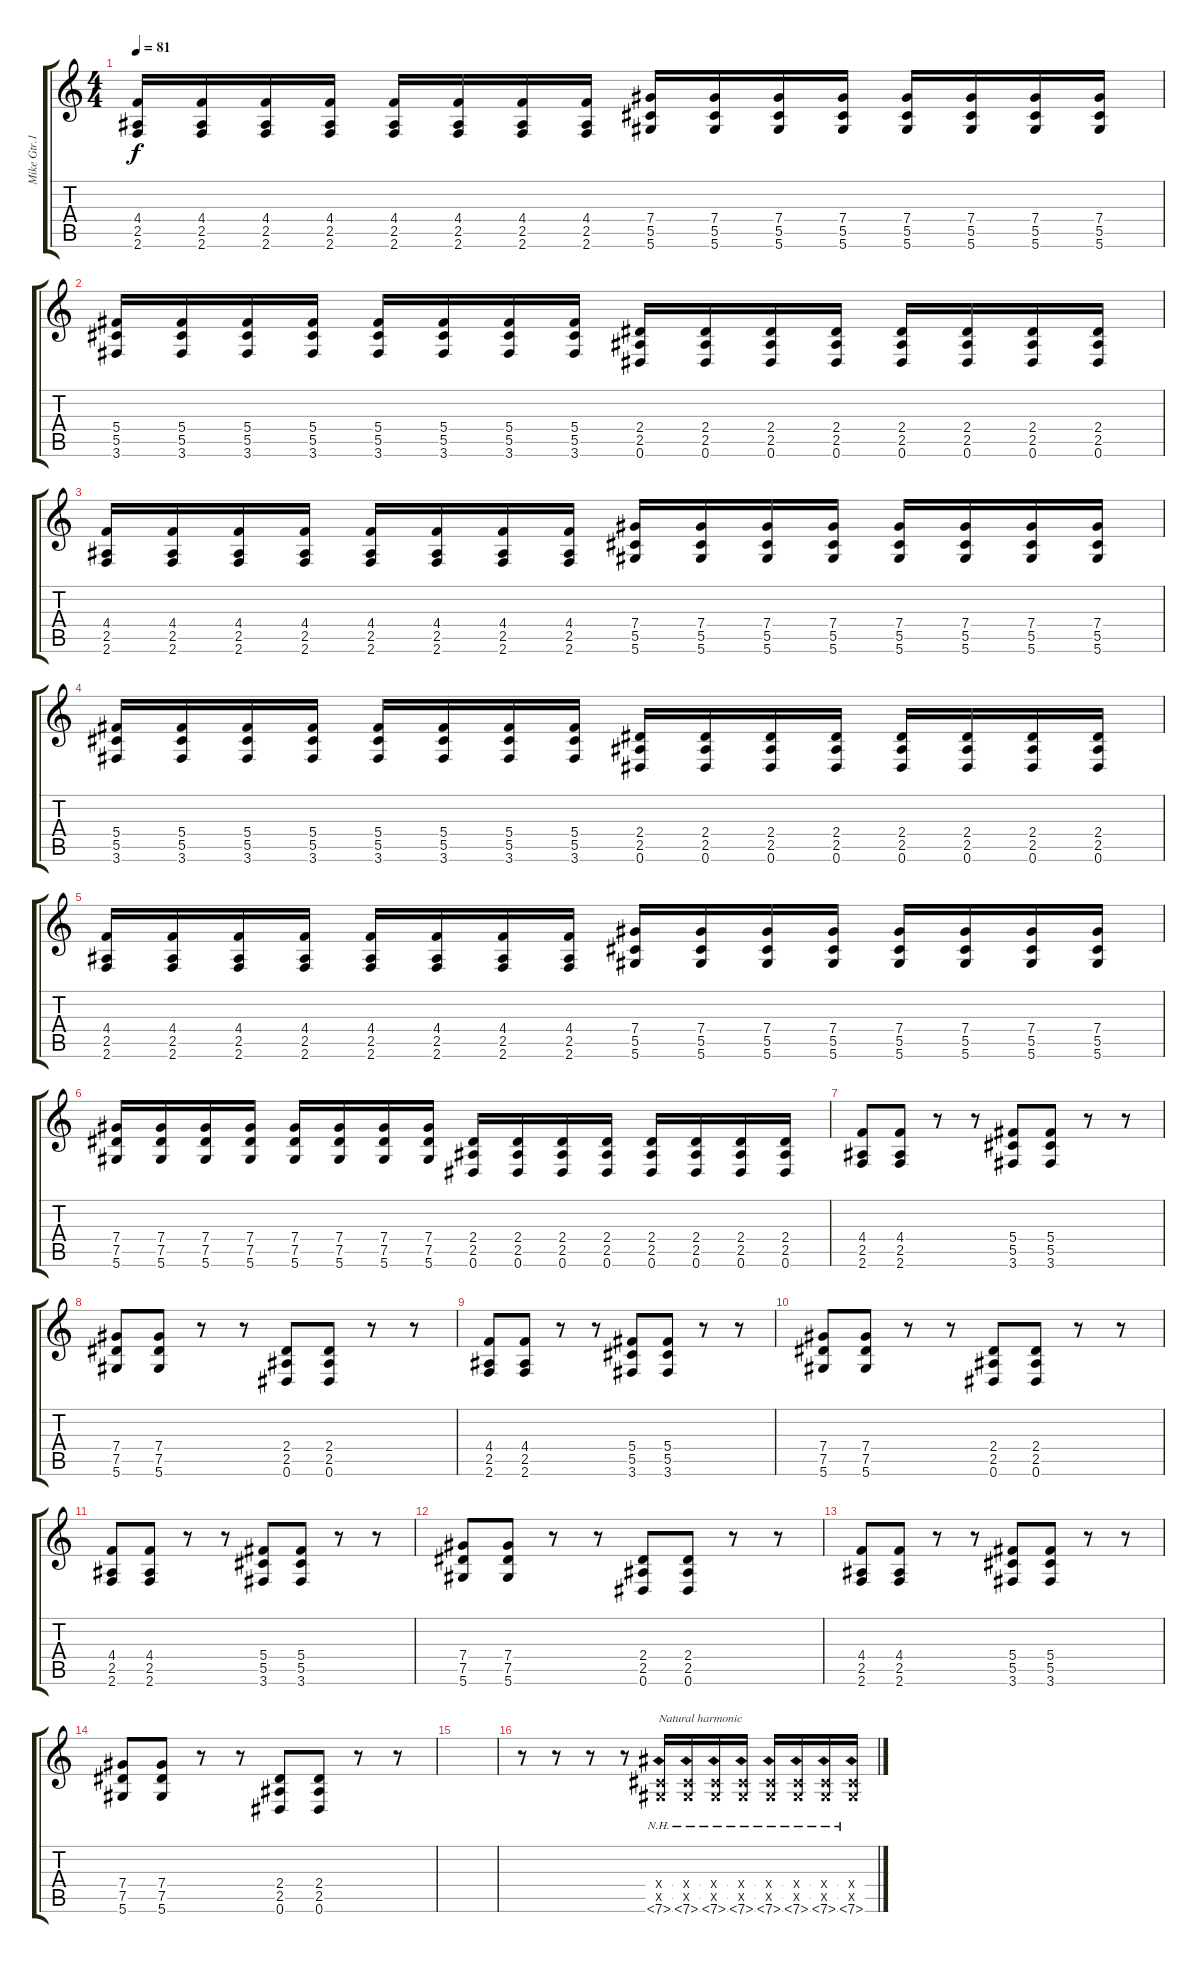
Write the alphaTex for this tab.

\track ("Mike Gtr.1" "Mike Gtr.1") {instrument distortionguitar}
\staff {score tabs}
\tuning (Eb4 Bb3 Gb3 Db3 Ab2 Eb2) {hide}
\ts (4 4)
\tempo 81
\clef g2
\ks c
(4.4 2.5 2.6).16{dy f} (4.4 2.5 2.6).16 (4.4 2.5 2.6).16 (4.4 2.5 2.6).16 (4.4 2.5 2.6).16 (4.4 2.5 2.6).16 (4.4 2.5 2.6).16 (4.4 2.5 2.6).16 (7.4 5.5 5.6).16 (7.4 5.5 5.6).16 (7.4 5.5 5.6).16 (7.4 5.5 5.6).16 (7.4 5.5 5.6).16 (7.4 5.5 5.6).16 (7.4 5.5 5.6).16 (7.4 5.5 5.6).16 |
(5.4 5.5 3.6).16 (5.4 5.5 3.6).16 (5.4 5.5 3.6).16 (5.4 5.5 3.6).16 (5.4 5.5 3.6).16 (5.4 5.5 3.6).16 (5.4 5.5 3.6).16 (5.4 5.5 3.6).16 (2.4 2.5 0.6).16 (2.4 2.5 0.6).16 (2.4 2.5 0.6).16 (2.4 2.5 0.6).16 (2.4 2.5 0.6).16 (2.4 2.5 0.6).16 (2.4 2.5 0.6).16 (2.4 2.5 0.6).16 |
(4.4 2.5 2.6).16{volume 12} (4.4 2.5 2.6).16 (4.4 2.5 2.6).16 (4.4 2.5 2.6).16 (4.4 2.5 2.6).16 (4.4 2.5 2.6).16 (4.4 2.5 2.6).16 (4.4 2.5 2.6).16 (7.4 5.5 5.6).16 (7.4 5.5 5.6).16 (7.4 5.5 5.6).16 (7.4 5.5 5.6).16 (7.4 5.5 5.6).16 (7.4 5.5 5.6).16 (7.4 5.5 5.6).16 (7.4 5.5 5.6).16 |
(5.4 5.5 3.6).16 (5.4 5.5 3.6).16 (5.4 5.5 3.6).16 (5.4 5.5 3.6).16 (5.4 5.5 3.6).16 (5.4 5.5 3.6).16 (5.4 5.5 3.6).16 (5.4 5.5 3.6).16 (2.4 2.5 0.6).16 (2.4 2.5 0.6).16 (2.4 2.5 0.6).16 (2.4 2.5 0.6).16 (2.4 2.5 0.6).16 (2.4 2.5 0.6).16 (2.4 2.5 0.6).16 (2.4 2.5 0.6).16 |
(4.4 2.5 2.6).16 (4.4 2.5 2.6).16 (4.4 2.5 2.6).16 (4.4 2.5 2.6).16 (4.4 2.5 2.6).16 (4.4 2.5 2.6).16 (4.4 2.5 2.6).16 (4.4 2.5 2.6).16 (7.4 5.5 5.6).16 (7.4 5.5 5.6).16 (7.4 5.5 5.6).16 (7.4 5.5 5.6).16 (7.4 5.5 5.6).16 (7.4 5.5 5.6).16 (7.4 5.5 5.6).16 (7.4 5.5 5.6).16 |
(7.4 7.5 5.6).16 (7.4 7.5 5.6).16 (7.4 7.5 5.6).16 (7.4 7.5 5.6).16 (7.4 7.5 5.6).16 (7.4 7.5 5.6).16 (7.4 7.5 5.6).16 (7.4 7.5 5.6).16 (2.4 2.5 0.6).16 (2.4 2.5 0.6).16 (2.4 2.5 0.6).16 (2.4 2.5 0.6).16 (2.4 2.5 0.6).16 (2.4 2.5 0.6).16 (2.4 2.5 0.6).16 (2.4 2.5 0.6).16 |
(4.4 2.5 2.6).8{volume 16} (4.4 2.5 2.6).8 r.8 r.8 (5.4 5.5 3.6).8 (5.4 5.5 3.6).8 r.8 r.8 |
(7.4 7.5 5.6).8 (7.4 7.5 5.6).8 r.8 r.8 (2.4 2.5 0.6).8 (2.4 2.5 0.6).8 r.8 r.8 |
(4.4 2.5 2.6).8 (4.4 2.5 2.6).8 r.8 r.8 (5.4 5.5 3.6).8 (5.4 5.5 3.6).8 r.8 r.8 |
(7.4 7.5 5.6).8 (7.4 7.5 5.6).8 r.8 r.8 (2.4 2.5 0.6).8 (2.4 2.5 0.6).8 r.8 r.8 |
(4.4 2.5 2.6).8 (4.4 2.5 2.6).8 r.8 r.8 (5.4 5.5 3.6).8 (5.4 5.5 3.6).8 r.8 r.8 |
(7.4 7.5 5.6).8 (7.4 7.5 5.6).8 r.8 r.8 (2.4 2.5 0.6).8 (2.4 2.5 0.6).8 r.8 r.8 |
(4.4 2.5 2.6).8 (4.4 2.5 2.6).8 r.8 r.8 (5.4 5.5 3.6).8 (5.4 5.5 3.6).8 r.8 r.8 |
(7.4 7.5 5.6).8 (7.4 7.5 5.6).8 r.8 r.8 (2.4 2.5 0.6).8 (2.4 2.5 0.6).8 r.8 r.8 |
|
r.8 r.8 r.8 r.8 (0.4{x} 0.5{x} 7.6{nh}).16{txt "Natural harmonic"} (0.4{x} 0.5{x} 7.6{nh}).16 (0.4{x} 0.5{x} 7.6{nh}).16 (0.4{x} 0.5{x} 7.6{nh}).16 (0.4{x} 0.5{x} 7.6{nh}).16 (0.4{x} 0.5{x} 7.6{nh}).16 (0.4{x} 0.5{x} 7.6{nh}).16 (0.4{x} 0.5{x} 7.6{nh}).16
